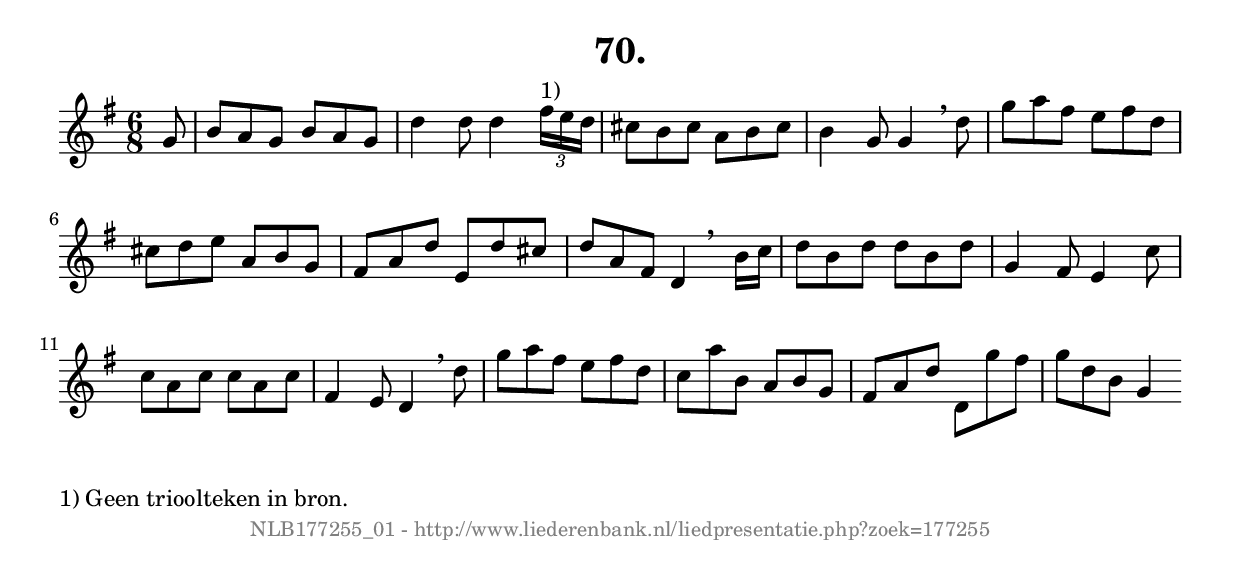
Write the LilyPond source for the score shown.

%
% produced by wce2krn 1.64 (7 June 2014)
%
\version"2.16"
#(append! paper-alist '(("long" . (cons (* 210 mm) (* 2000 mm)))))
#(set-default-paper-size "long")
sb = {\breathe}
mBreak = {\breathe }
bBreak = {\breathe }
x = {\once\override NoteHead #'style = #'cross }
gl=\glissando
itime={\override Staff.TimeSignature #'stencil = ##f }
ficta = {\once\set suggestAccidentals = ##t}
fine = {\once\override Score.RehearsalMark #'self-alignment-X = #1 \mark \markup {\italic{Fine}}}
dc = {\once\override Score.RehearsalMark #'self-alignment-X = #1 \mark \markup {\italic{D.C.}}}
dcf = {\once\override Score.RehearsalMark #'self-alignment-X = #1 \mark \markup {\italic{D.C. al Fine}}}
dcc = {\once\override Score.RehearsalMark #'self-alignment-X = #1 \mark \markup {\italic{D.C. al Coda}}}
ds = {\once\override Score.RehearsalMark #'self-alignment-X = #1 \mark \markup {\italic{D.S.}}}
dsf = {\once\override Score.RehearsalMark #'self-alignment-X = #1 \mark \markup {\italic{D.S. al Fine}}}
dsc = {\once\override Score.RehearsalMark #'self-alignment-X = #1 \mark \markup {\italic{D.S. al Coda}}}
pv = {\set Score.repeatCommands = #'((volta "1"))}
sv = {\set Score.repeatCommands = #'((volta "2"))}
tv = {\set Score.repeatCommands = #'((volta "3"))}
qv = {\set Score.repeatCommands = #'((volta "4"))}
xv = {\set Score.repeatCommands = #'((volta #f))}
\header{ tagline = ""
title = "70."
}
\score {{
\key g \major
\relative g'
{
\set melismaBusyProperties = #'()
\partial 32*4
\time 6/8
\tempo 4=120
\override Score.MetronomeMark #'transparent = ##t
\override Score.RehearsalMark #'break-visibility = #(vector #t #t #f)
g8 b a g b a g d'4 d8 d4 \times 2/3 { fis16^"1)" e d } cis8 b cis a b cis b4 g8 g4 \sb d'8 g a fis e fis d cis d e a, b g fis a d e, d' cis d a fis d4 \bar ":|:" \bBreak
b'16 c d8 b d d b d g,4 fis8 e4 c'8 c a c c a c fis,4 e8 d4 \sb d'8 g a fis e fis d c a' b, a b g fis a d d, g' fis g d b g4 \bar ":|"
 }}
 \midi { }
 \layout {
            indent = 0.0\cm
}
}
\markup { \wordwrap-string #" 
1) Geen trioolteken in bron.
"}
\markup { \vspace #0 } \markup { \with-color #grey \fill-line { \center-column { \smaller "NLB177255_01 - http://www.liederenbank.nl/liedpresentatie.php?zoek=177255" } } }
